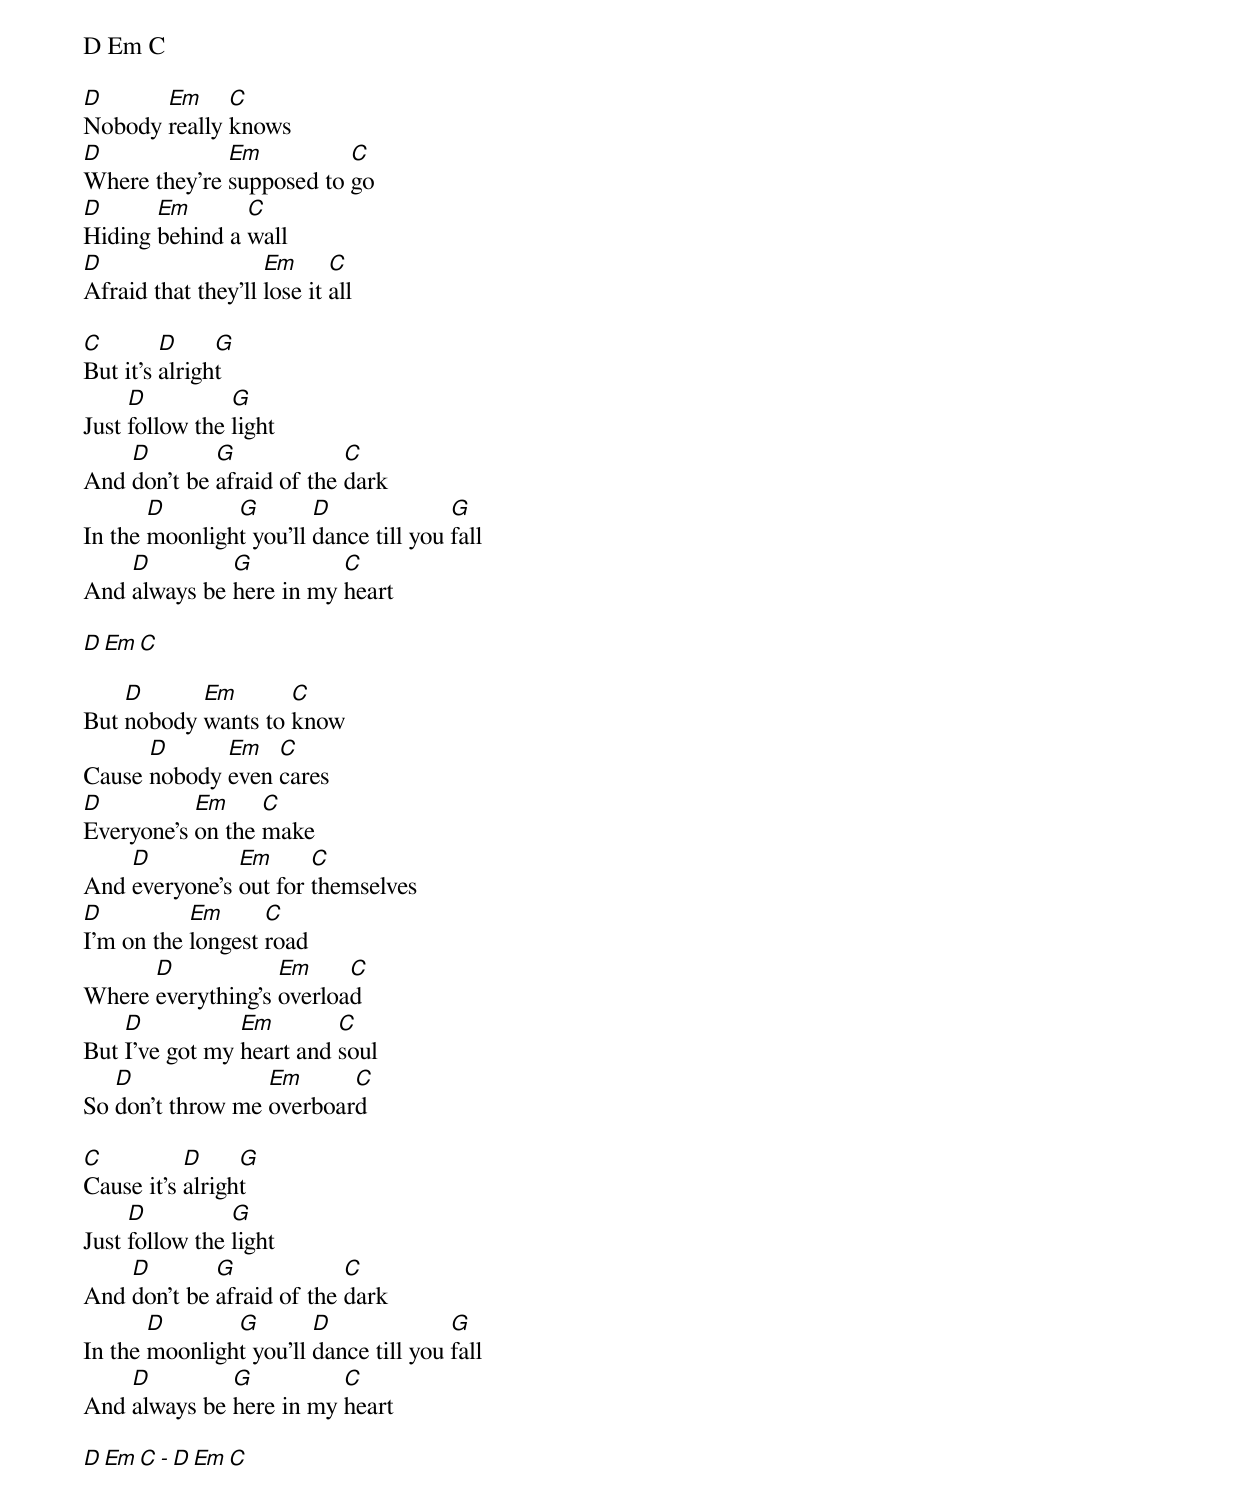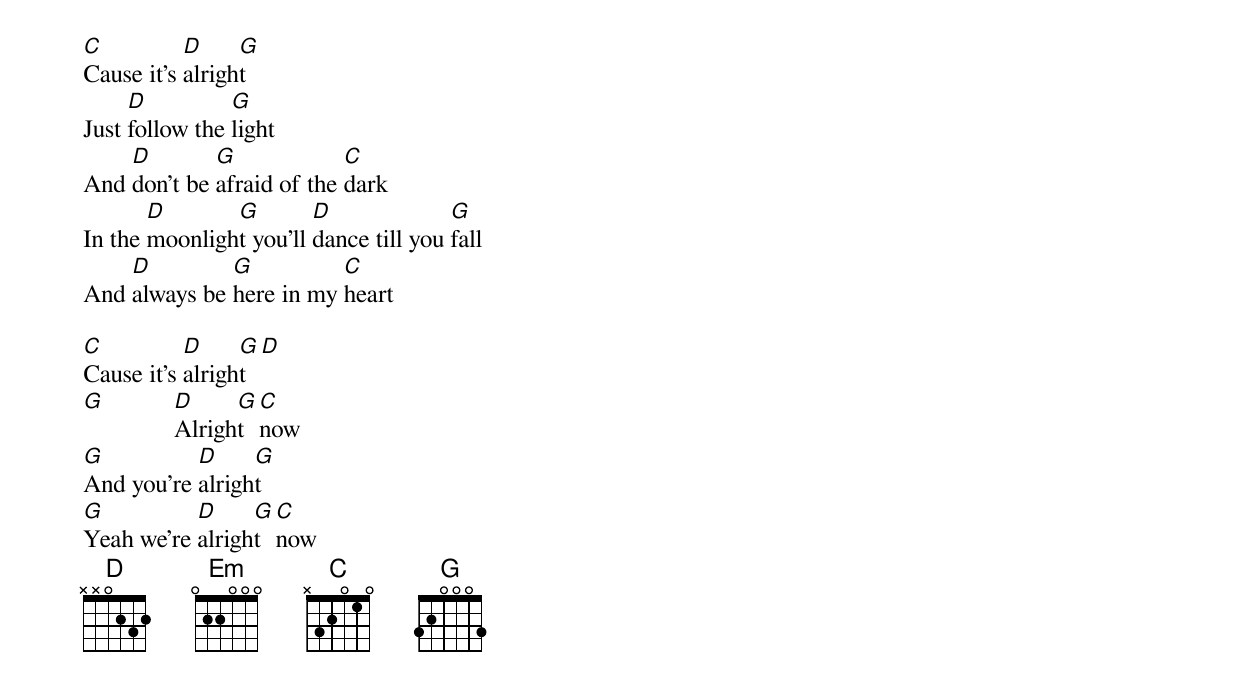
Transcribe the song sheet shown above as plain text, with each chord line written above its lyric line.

D Em C

D      Em     C
Nobody really knows
D             Em          C
Where they're supposed to go
D      Em       C
Hiding behind a wall
D                   Em      C
Afraid that they'll lose it all

C        D     G
But it's alright
     D          G
Just follow the light
    D        G             C
And don't be afraid of the dark
       D       G        D              G
In the moonlight you'll dance till you fall
    D         G          C
And always be here in my heart

D Em C

    D      Em       C
But nobody wants to know
      D      Em   C
Cause nobody even cares
D          Em     C
Everyone's on the make
    D          Em      C
And everyone's out for themselves
D          Em      C
I'm on the longest road
      D            Em     C
Where everything's overload
    D           Em        C
But I've got my heart and soul
   D              Em      C
So don't throw me overboard

C          D     G
Cause it's alright
     D          G
Just follow the light
    D        G             C
And don't be afraid of the dark
       D       G        D              G
In the moonlight you'll dance till you fall
    D         G          C
And always be here in my heart

D Em C - D Em C

C          D     G
Cause it's alright
     D          G
Just follow the light
    D        G             C
And don't be afraid of the dark
       D       G        D              G
In the moonlight you'll dance till you fall
    D         G          C
And always be here in my heart

C          D     G D
Cause it's alright
G          D     G C
           Alright now
G          D     G
And you're alright
G          D     G C
Yeah we're alright now
